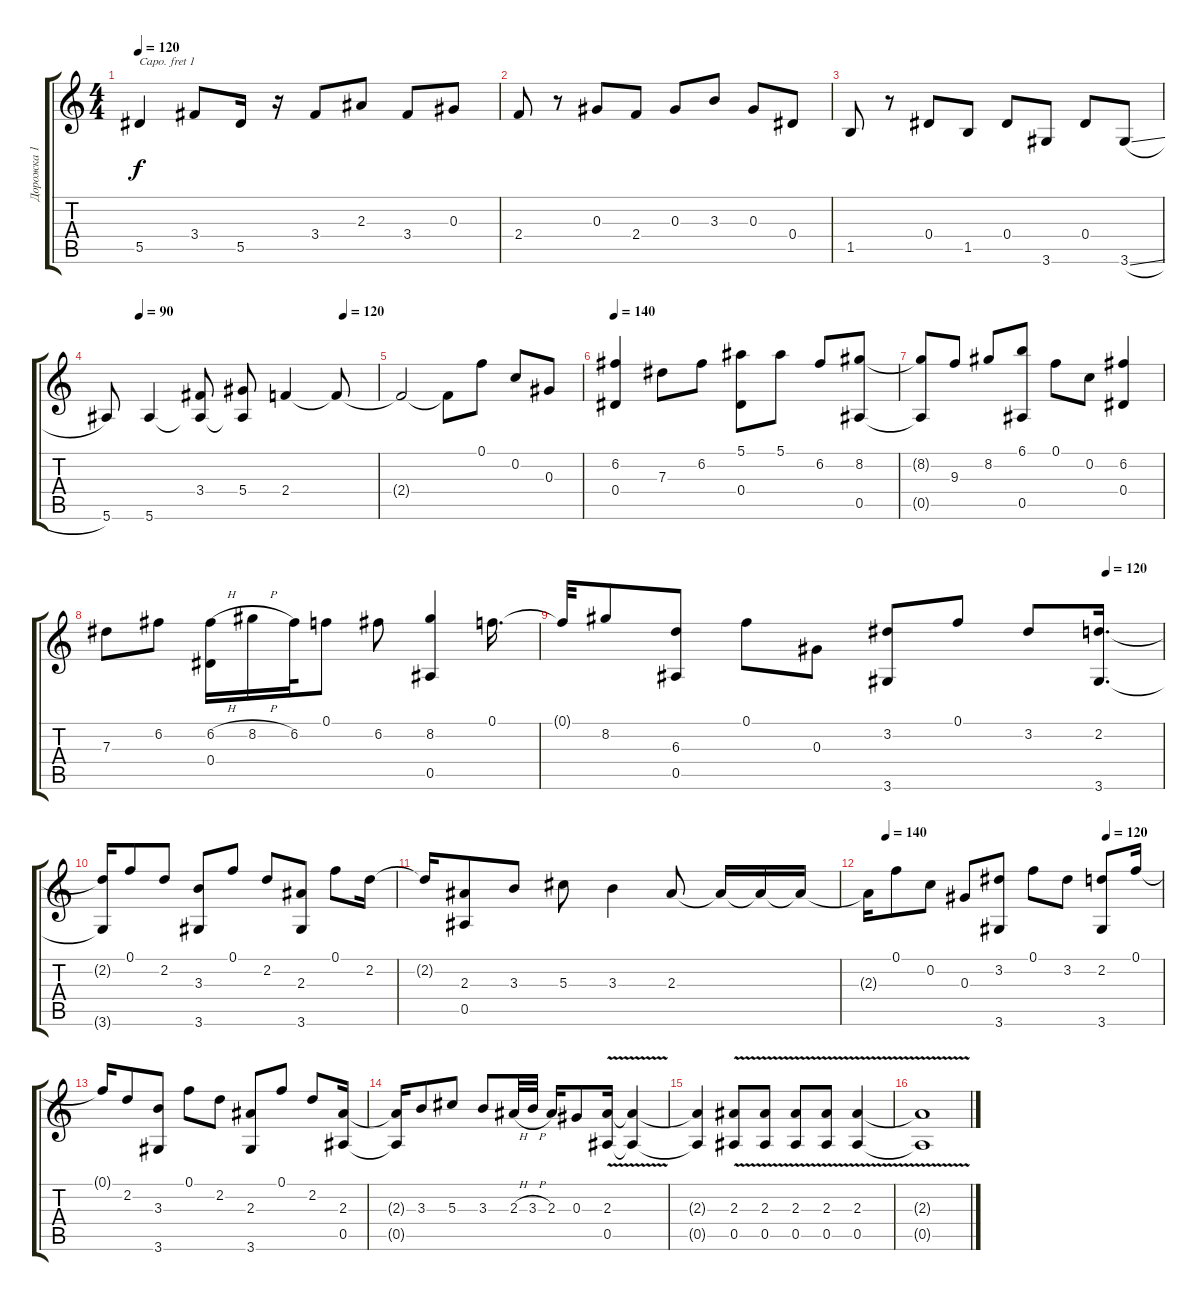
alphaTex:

\track ("Дорожка 1" "Дорожка 1") {instrument acousticguitarsteel}
\staff {score tabs}
\capo 1
\tuning (E4 B3 G3 D3 A2 E2) {hide}
\ts (4 4)
\tempo 120
\clef g2
\ks c
5.5.4{dy f} 3.4.8 5.5.16 r.16 3.4.8 2.3.8 3.4.8 0.3.8 |
2.4.8 r.8 0.3.8 2.4.8 0.3.8 3.3.8 0.3.8 0.4.8 |
1.5.8 r.8 0.4.8 1.5.8 0.4.8 3.6.8 0.4.8 3.6{sl}.8 |
\tempo (90 0.125)
\tempo (120 0.875)
5.6.8 5.6.4 (3.4 5.6{t}).8 (5.4 5.6{t}).8 2.4.4 2.4{t}.8 |
2.4{t}.2 2.4{t}.8 0.1.8 0.2.8 0.3.8 |
\tempo 140
(6.2 0.4).4 7.3.8 6.2.8 (5.1 0.4).8 5.1.8 6.2.8 (8.2 0.5).8 |
(8.2{t} 0.5{t}).8 9.3.8 8.2.8 (6.1 0.5).8 0.1.8 0.2.8 (6.2 0.4).4 |
7.3.8 6.2.8 (6.2{h} 0.4).16 8.2{h}.16 6.2.32 0.1.8 6.2.8 (8.2 0.5).4 0.1.16{d} |
\tempo (120 0.90625)
0.1{t}.32 8.2.8 (6.3 0.5).8 0.1.8 0.3.8 (3.2 3.6).8 0.1.8 3.2.8 (2.2 3.6).16{d} |
(2.2{t} 3.6{t}).16 0.1.8 2.2.8 (3.3 3.6).8 0.1.8 2.2.8 (2.3 3.6).8 0.1.8 2.2.16 |
2.2{t}.16 (2.3 0.5).8 3.3.8 5.3.8 3.3.4 2.3.8 2.3{t}.16 2.3{t}.16 2.3{t}.16 |
\tempo (140 0.0625)
\tempo (120 0.8125)
2.3{t}.16 0.1.8 0.2.8 0.3.8 (3.2 3.6).8 0.1.8 3.2.8 (2.2 3.6).8 0.1.16 |
0.1{t}.16 2.2.8 (3.3 3.6).8 0.1.8 2.2.8 (2.3 3.6).8 0.1.8 2.2.8 (2.3 0.5).16 |
(2.3{t} 0.5{t}).16 3.3.8 5.3.8 3.3.8 2.3{h}.32 3.3{h}.32 2.3.16 0.3.8 (2.3{v} 0.5).16 (2.3{t} 0.5{t}).4 |
(2.3{t} 0.5{t}).4 (2.3 0.5{v}).8 (2.3{v} 0.5).8 (2.3 0.5{v}).8 (2.3 0.5{v}).8 (2.3 0.5{v}).4 |
(2.3{t} 0.5{t}).1
